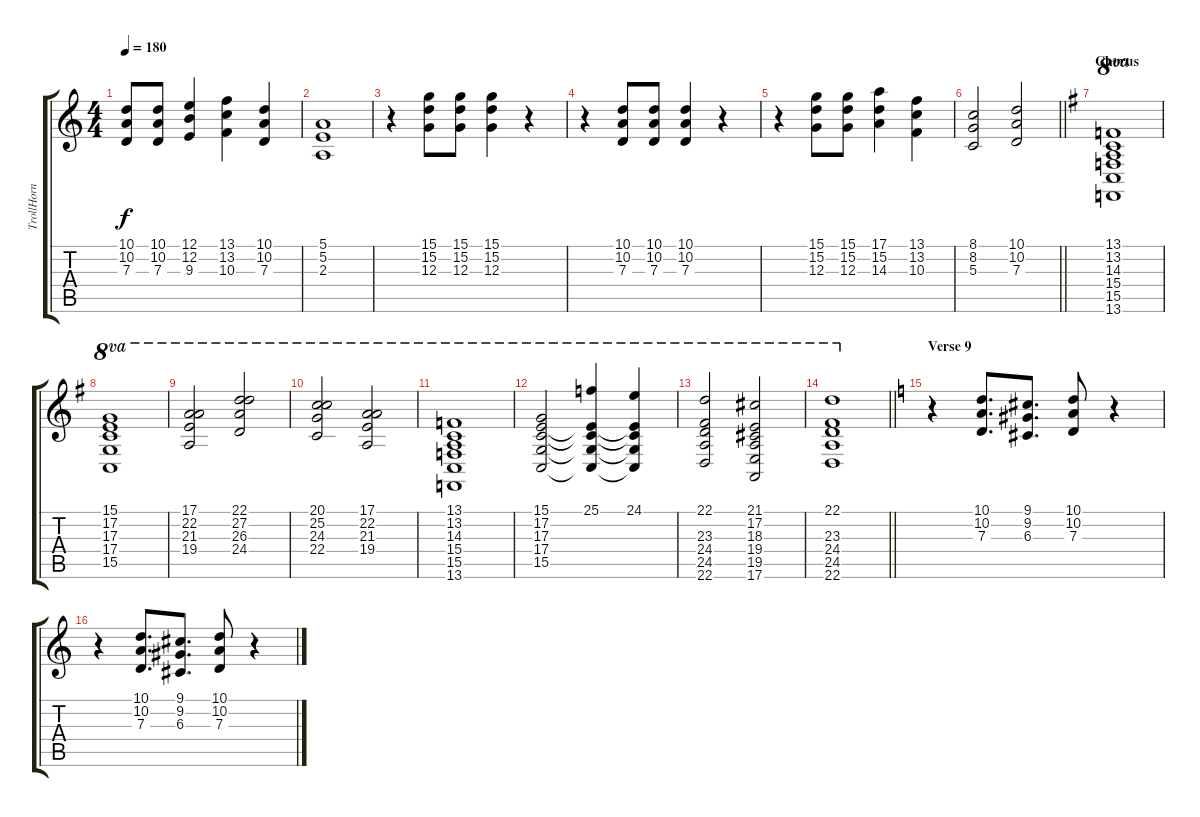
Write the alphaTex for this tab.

\track ("TrollHorn" "TrollHorn") {instrument stringensemble1}
\staff {score tabs}
\tuning (E4 B3 G3 D3 A2 E2) {hide}
\ts (4 4)
\tempo 180
\clef g2
\ks c
(10.1 10.2 7.3).8{dy f} (10.1 10.2 7.3).8 (12.1 12.2 9.3).4 (13.1 13.2 10.3).4 (10.1 10.2 7.3).4 |
(5.1 5.2 2.3).1 |
r.4 (15.1 15.2 12.3).8 (15.1 15.2 12.3).8 (15.1 15.2 12.3).4 r.4 |
r.4 (10.1 10.2 7.3).8 (10.1 10.2 7.3).8 (10.1 10.2 7.3).4 r.4 |
r.4 (15.1 15.2 12.3).8 (15.1 15.2 12.3).8 (17.1 15.2 14.3).4 (13.1 13.2 10.3).4 |
\barLineRight lightlight
(8.1 8.2 5.3).2 (10.1 10.2 7.3).2 |
\section ("" "Chorus")
\ks g
(13.1 13.2 14.3 15.4 15.5 13.6).1{ot 8va instrument stringensemble1} |
(15.1 17.2 17.3 17.4 15.5).1{ot 8va} |
(17.1 22.2 21.3 19.4).2{ot 8va} (22.1 27.2 26.3 24.4).2{ot 8va} |
(20.1 25.2 24.3 22.4).2{ot 8va} (17.1 22.2 21.3 19.4).2{ot 8va} |
(13.1 13.2 14.3 15.4 15.5 13.6).1{ot 8va} |
(15.1 17.2 17.3 17.4 15.5).2{ot 8va} (25.1 17.2{t} 17.3{t} 17.4{t} 15.5{t}).4{ot 8va} (24.1 17.2{t} 17.3{t} 17.4{t} 15.5{t}).4{ot 8va} |
(22.1 23.3 24.4 24.5 22.6).2{ot 8va} (21.1 17.2 18.3 19.4 19.5 17.6).2{ot 8va} |
\barLineRight lightlight
(22.1 23.3 24.4 24.5 22.6).1{ot 8va} |
\section ("" "Verse 9")
\ks c
r.4{volume 6 instrument synthbrass2} (10.1 10.2 7.3).8{d} (9.1 9.2 6.3).8{d} (10.1 10.2 7.3).8 r.4 |
r.4 (10.1 10.2 7.3).8{d} (9.1 9.2 6.3).8{d} (10.1 10.2 7.3).8 r.4
